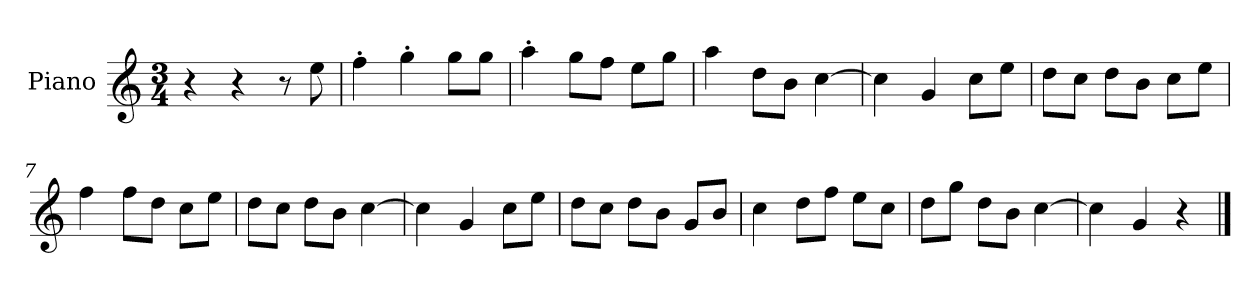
**kern
*part1
*staff1
*I"Piano
*I'P-no
*clefG2
*k[]
*M3/4
*MM179
=1
4r
4r
8r
8ee\
=2
4ff'\
4gg'\
8gg\L
8gg\J
=3
4aa'\
8gg\L
8ff\J
8ee\L
8gg\J
=4
4aa\
8dd\L
8b\J
[4cc\
=5
4cc\]
4g/
8cc\L
8ee\J
=6
8dd\L
8cc\J
8dd\L
8b\J
8cc\L
8ee\J
=7
4ff\
8ff\L
8dd\J
8cc\L
8ee\J
=8
8dd\L
8cc\J
8dd\L
8b\J
[4cc\
!!LO:LB:g=z
=9
4cc\]
4g/
8cc\L
8ee\J
=10
8dd\L
8cc\J
8dd\L
8b\J
8g/L
8b/J
=11
4cc\
8dd\L
8ff\J
8ee\L
8cc\J
=12
8dd\L
8gg\J
8dd\L
8b\J
[4cc\
=13
4cc\]
4g/
4r
==
*-
